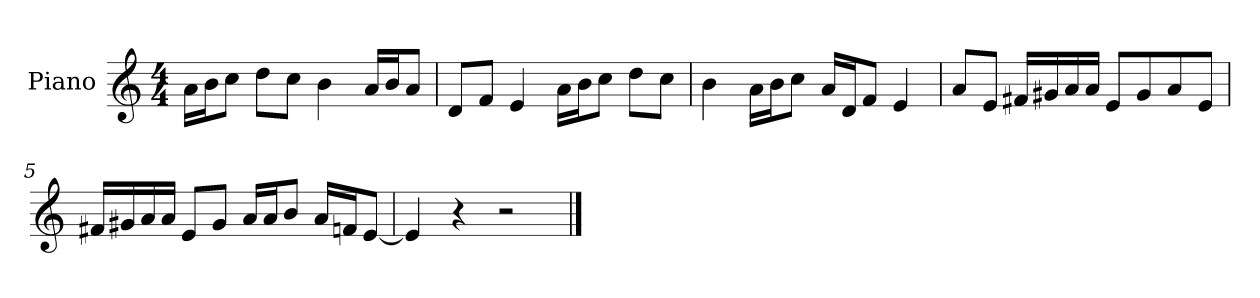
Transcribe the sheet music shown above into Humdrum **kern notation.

**kern
*part1
*staff1
*I"Piano
*I'P-no
*clefG2
*k[]
*M4/4
*MM90
=1
16a\LL
16b\J
8cc\J
8dd\L
8cc\J
4b\
16a/LL
16b/J
8a/J
=2
8d/L
8f/J
4e/
16a\LL
16b\J
8cc\J
8dd\L
8cc\J
=3
4b\
16a\LL
16b\J
8cc\J
16a/LL
16d/J
8f/J
4e/
=4
8a/L
8e/J
16f#X/LL
16g#X/
16a/
16a/JJ
8e/L
8g#/
8a/
8e/J
!!LO:LB:g=z
=5
16f#X/LL
16g#X/
16a/
16a/JJ
8e/L
8g#/J
16a/LL
16a/J
8b/J
16a/LL
16fn/J
[8e/J
=6
4e/]
4r
2r
==
*-
